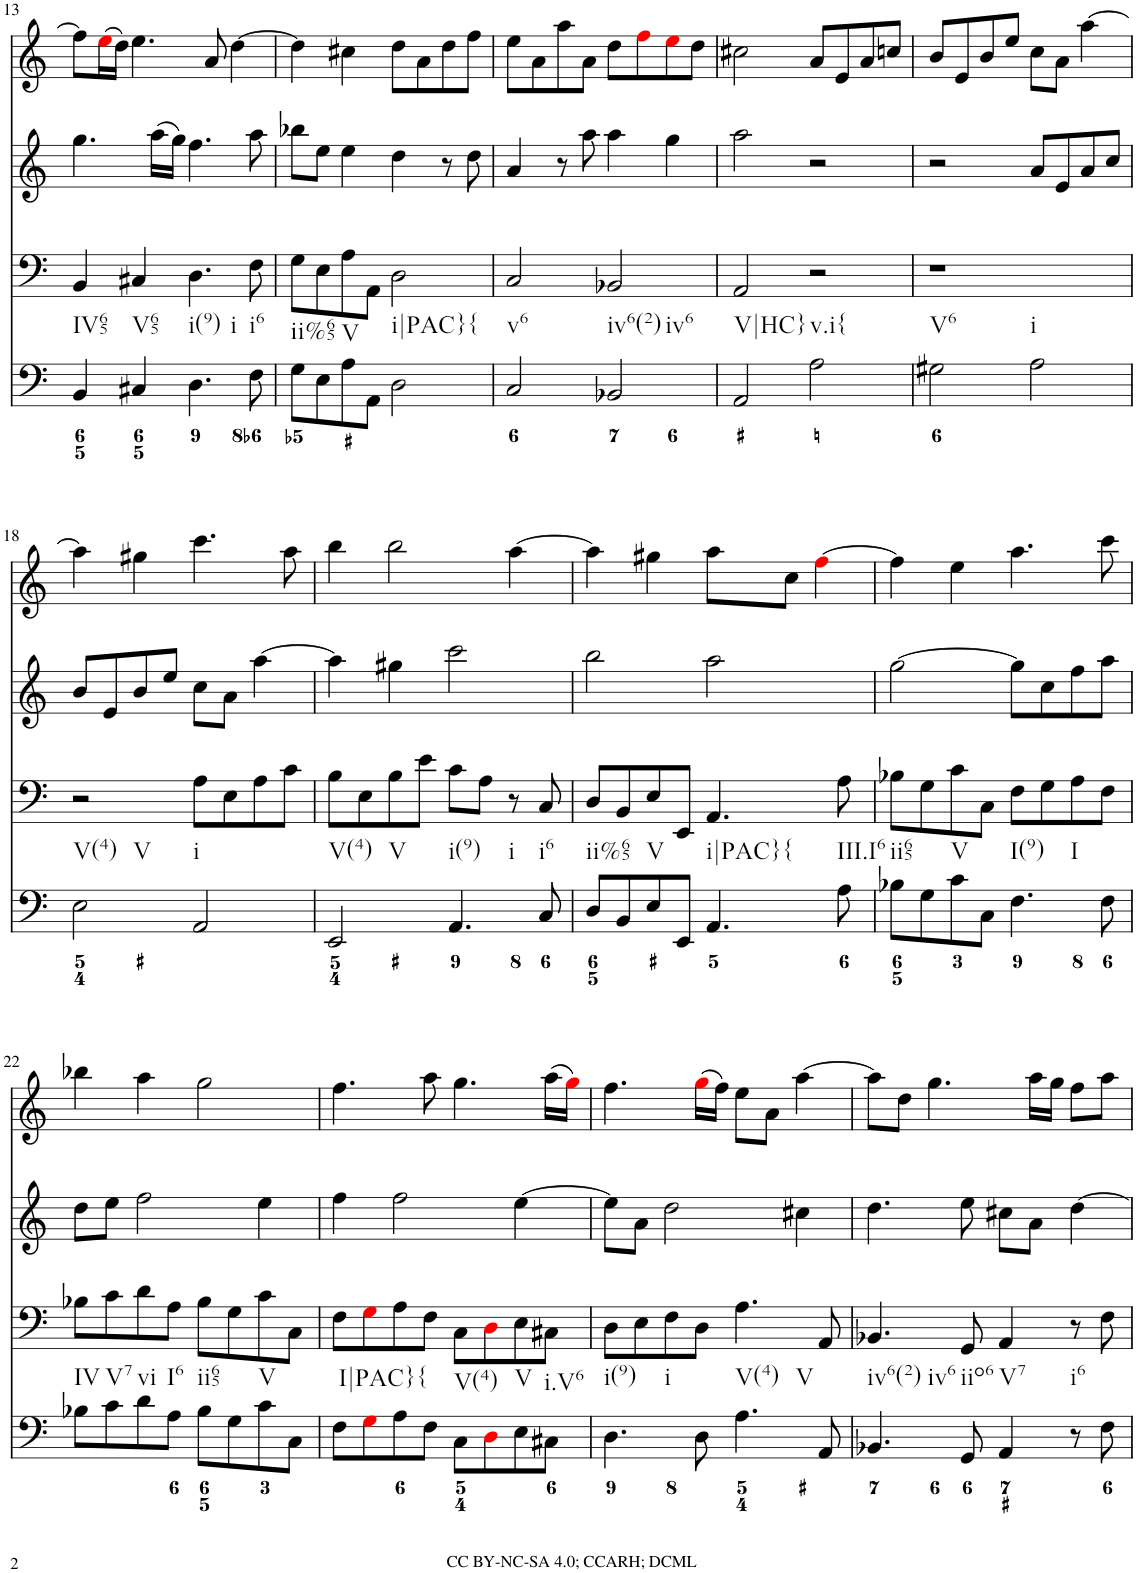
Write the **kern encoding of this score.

**kern	**kern	**kern	**kern
*part4	*part3	*part2	*part1
*staff4	*staff3	*staff2	*staff1
*I"Piano	*I"Piano	*I"Piano	*I"Piano
*I'Pno	*I'Pno	*I'Pno	*I'Pno
!!LO:PB:g=z
*clefF4	*clefF4	*clefG2	*clefG2
*k[]	*k[]	*k[]	*k[]
*M4/4	*M4/4	*M4/4	*M4/4
*met(c)	*met(c)	*met(c)	*met(c)
=13	=13	=13	=13
!	!LO:TX:b:t=IV65	!	!
4BB/	4BB/	4.gg\	8ff\L]
.	.	.	(16eei\L
.	.	.	16dd\JJ)
!	!LO:TX:b:t=V65	!	!
4C#X/	4C#X/	.	4.ee\
.	.	(16aa\LL	.
.	.	16gg\JJ)	.
!	!LO:TX:b:t=i(9)	!	!
!	!LO:TX:b:t=i	!	!
4.D\	4.D\	4.ff\	.
.	.	.	8a/
.	.	.	[4dd\
!	!LO:TX:b:t=i6	!	!
8F\	8F\	8aa\	.
=14	=14	=14	=14
!	!LO:TX:b:t=ii%65	!	!
8G\L	8G\L	8bb-X\L	4dd\]
8E\	8E\	8ee\J	.
!	!LO:TX:b:t=V	!	!
8A\	8A\	4ee\	4cc#X\
8AA\J	8AA\J	.	.
!	!LO:TX:b:t=i|PAC}{	!	!
2D\	2D\	4dd\	8dd\L
.	.	.	8a\
.	.	8r	8dd\
.	.	8dd\	8ff\J
=15	=15	=15	=15
!	!LO:TX:b:t=v6	!	!
2C/	2C/	4a/	8ee\L
.	.	.	8a\
.	.	8r	8aa\
.	.	8aa\	8a\J
!	!LO:TX:b:t=iv6(2)	!	!
!	!LO:TX:b:t=iv6	!	!
2BB-X/	2BB-X/	4aa\	8dd\L
.	.	.	8ffi\
.	.	4gg\	8eei\
.	.	.	8dd\J
=16	=16	=16	=16
!	!LO:TX:b:t=V|HC}	!	!
2AA/	2AA/	2aa\	2cc#X\
!	!LO:TX:b:t=v.i{	!	!
2A\	2r	2r	8a/L
.	.	.	8e/
.	.	.	8a/
.	.	.	8ccn/J
=17	=17	=17	=17
!	!LO:TX:b:t=V6	!	!
!	!LO:TX:b:t=i	!	!
2G#X\	1r	2r	8b/L
.	.	.	8e/
.	.	.	8b/
.	.	.	8ee/J
2A\	.	8a/L	8cc\L
.	.	8e/	8a\J
.	.	8a/	[4aa\
.	.	8cc/J	.
!!LO:LB:g=z
=18	=18	=18	=18
!	!LO:TX:b:t=V(4)	!	!
!	!LO:TX:b:t=V	!	!
2E\	2r	8b/L	4aa\]
.	.	8e/	.
.	.	8b/	4gg#X\
.	.	8ee/J	.
!	!LO:TX:b:t=i	!	!
2AA/	8A\L	8cc\L	4.ccc\
.	8E\	8a\J	.
.	8A\	[4aa\	.
.	8c\J	.	8aa\
=19	=19	=19	=19
!	!LO:TX:b:t=V(4)	!	!
2EE/	8B\L	4aa\]	4bb\
.	8E\	.	.
!	!LO:TX:b:t=V	!	!
.	8B\	4gg#X\	2bb\
.	8e\J	.	.
!	!LO:TX:b:t=i(9)	!	!
4.AA/	8c\L	2ccc\	.
.	8A\J	.	.
!	!LO:TX:b:t=i	!	!
.	8r	.	[4aa\
!	!LO:TX:b:t=i6	!	!
8C/	8C/	.	.
=20	=20	=20	=20
!	!LO:TX:b:t=ii%65	!	!
8D/L	8D/L	2bb\	4aa\]
8BB/	8BB/	.	.
!	!LO:TX:b:t=V	!	!
8E/	8E/	.	4gg#X\
8EE/J	8EE/J	.	.
!	!LO:TX:b:t=i|PAC}	!	!
!	!LO:TX:b:t={	!	!
4.AA/	4.AA/	2aa\	8aa\L
.	.	.	8cc\J
.	.	.	[4ffi\
!	!LO:TX:b:t=III.I6	!	!
8A\	8A\	.	.
=21	=21	=21	=21
!	!LO:TX:b:t=ii65	!	!
8B-X\L	8B-X\L	[2gg\	4ff\]
8G\	8G\	.	.
!	!LO:TX:b:t=V	!	!
8c\	8c\	.	4ee\
8C\J	8C\J	.	.
!	!LO:TX:b:t=I(9)	!	!
4.F\	8F\L	8gg\L]	4.aa\
.	8G\	8cc\	.
!	!LO:TX:b:t=I	!	!
.	8A\	8ff\	.
8F\	8F\J	8aa\J	8ccc\
!!LO:LB:g=z
=22	=22	=22	=22
!	!LO:TX:b:t=IV	!	!
8B-X\L	8B-X\L	8dd\L	4bb-X\
!	!LO:TX:b:t=V7	!	!
8c\	8c\	8ee\J	.
!	!LO:TX:b:t=vi	!	!
8d\	8d\	2ff\	4aa\
!	!LO:TX:b:t=I6	!	!
8A\J	8A\J	.	.
!	!LO:TX:b:t=ii65	!	!
8B-\L	8B-\L	.	2gg\
8G\	8G\	.	.
!	!LO:TX:b:t=V	!	!
8c\	8c\	4ee\	.
8C\J	8C\J	.	.
=23	=23	=23	=23
!	!LO:TX:b:t=I|PAC}{	!	!
8F\L	8F\L	4ff\	4.ff\
8Gi\	8Gi\	.	.
8A\	8A\	2ff\	.
8F\J	8F\J	.	8aa\
!	!LO:TX:b:t=V(4)	!	!
8C\L	8C\L	.	4.gg\
8Di\	8Di\	.	.
!	!LO:TX:b:t=V	!	!
8E\	8E\	[4ee\	.
!	!LO:TX:b:t=i.V6	!	!
8C#X\J	8C#X\J	.	(16aa\LL
.	.	.	16ggi\JJ)
=24	=24	=24	=24
!	!LO:TX:b:t=i(9)	!	!
4.D\	8D\L	8ee\L]	4.ff\
.	8E\	8a\J	.
!	!LO:TX:b:t=i	!	!
.	8F\	2dd\	.
8D\	8D\J	.	(16ggi\LL
.	.	.	16ff\JJ)
!	!LO:TX:b:t=V(4)	!	!
!	!LO:TX:b:t=V	!	!
4.A\	4.A\	.	8ee\L
.	.	.	8a\J
.	.	4cc#X\	[4aa\
8AA/	8AA/	.	.
=25	=25	=25	=25
!	!LO:TX:b:t=iv6(2)	!	!
!	!LO:TX:b:t=iv6	!	!
4.BB-X/	4.BB-X/	4.dd\	8aa\L]
.	.	.	8dd\J
.	.	.	4.gg\
!	!LO:TX:b:t=iio6	!	!
8GG/	8GG/	8ee\	.
!	!LO:TX:b:t=V7	!	!
4AA/	4AA/	8cc#X\L	.
.	.	8a\J	16aa\LL
.	.	.	16gg\JJ
!	!LO:TX:b:t=i6	!	!
8r	8r	[4dd\	8ff\L
8F\	8F\	.	8aa\J
=	=	=	=
*-	*-	*-	*-
